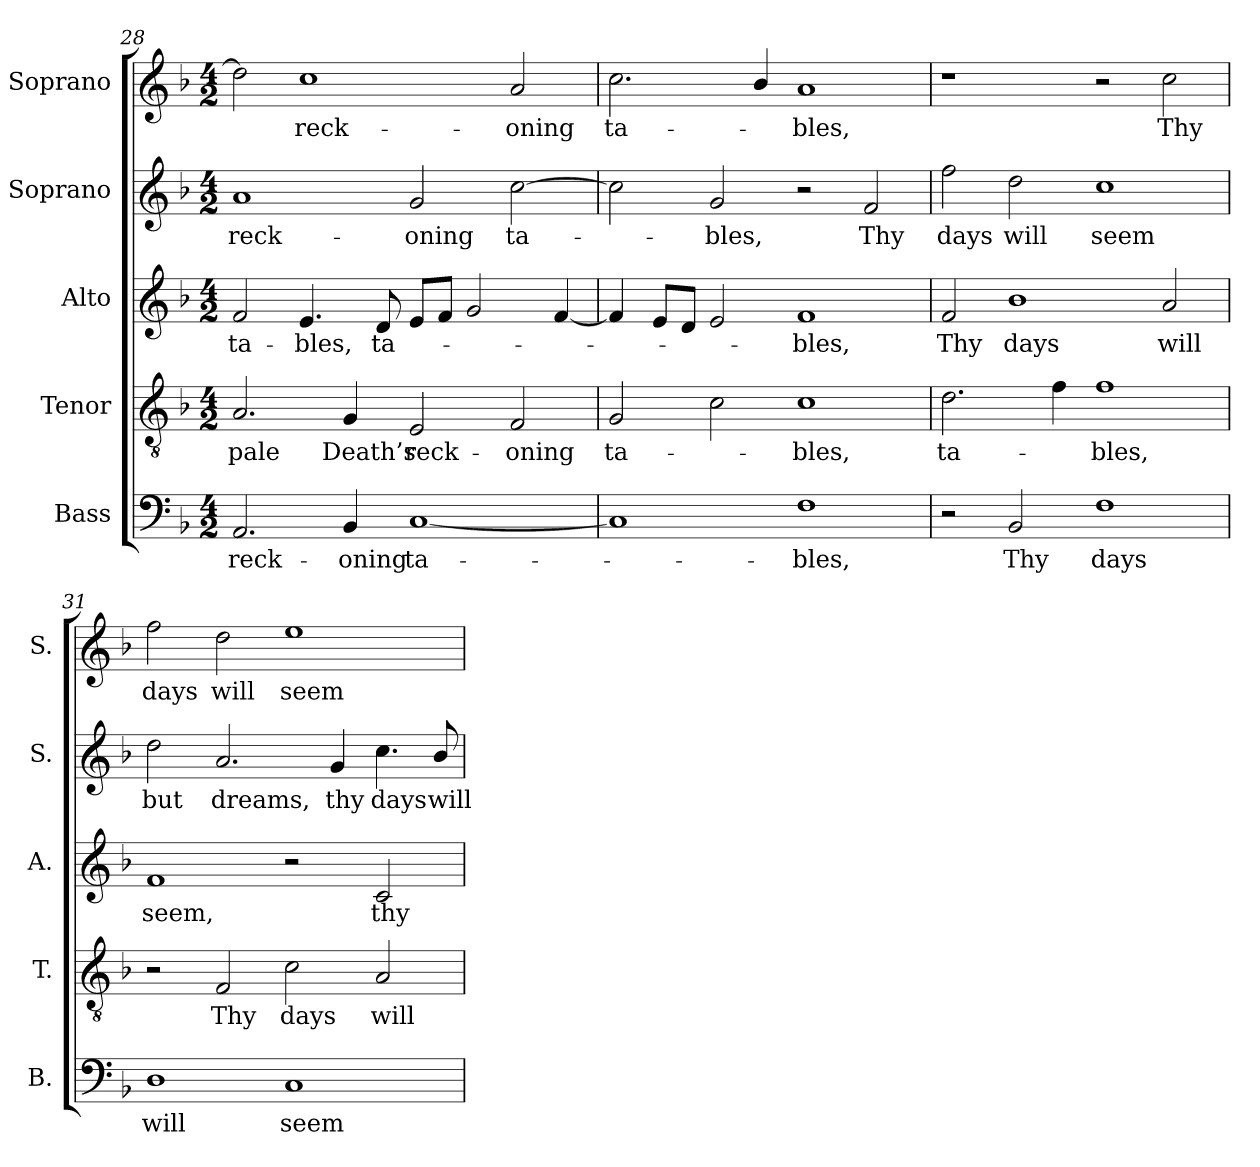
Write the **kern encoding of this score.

**kern	**text	**kern	**text	**kern	**text	**kern	**text	**kern	**text
*part5	*part5	*part4	*part4	*part3	*part3	*part2	*part2	*part1	*part1
*staff5	*staff5	*staff4	*staff4	*staff3	*staff3	*staff2	*staff2	*staff1	*staff1
*I"Bass	*	*I"Tenor	*	*I"Alto	*	*I"Soprano	*	*I"Soprano	*
*I'B.	*	*I'T.	*	*I'A.	*	*I'S.	*	*I'S.	*
!!LO:LB:g=z
*clefF4	*	*clefGv2	*	*clefG2	*	*clefG2	*	*clefG2	*
*	*	*ITrd7c12	*	*	*	*	*	*	*
*k[b-]	*	*k[b-]	*	*k[b-]	*	*k[b-]	*	*k[b-]	*
*F:	*	*F:	*	*F:	*	*F:	*	*F:	*
*M4/2	*	*M4/2	*	*M4/2	*	*M4/2	*	*M4/2	*
=28	=28	=28	=28	=28	=28	=28	=28	=28	=28
!	!LO:LY:b:color=#000000	!	!	!	!	!	!	!	!
!	!	!	!LO:LY:b:color=#000000	!	!	!	!	!	!
!	!	!	!	!	!LO:LY:b:color=#000000	!	!	!	!
!	!	!	!	!	!	!	!LO:LY:b:color=#000000	!	!
2.AAi/	reck-	2.AAi/	pale	2fi/	ta-	1ai	reck-	2ddi\]	.
!	!	!	!	!	!LO:LY:b:color=#000000	!	!	!	!
!	!	!	!	!	!	!	!	!	!LO:LY:b:color=#000000
.	.	.	.	4.ei/	-bles,	.	.	1cci	reck-
!	!LO:LY:b:color=#000000	!	!	!	!	!	!	!	!
!	!	!	!LO:LY:b:color=#000000	!	!	!	!	!	!
4BB-i/	-oning	4GGi/	Death’s	.	.	.	.	.	.
!	!	!	!	!	!LO:LY:b:color=#000000	!	!	!	!
.	.	.	.	8di/	ta-	.	.	.	.
!	!LO:LY:b:color=#000000	!	!	!	!	!	!	!	!
!	!	!	!LO:LY:b:color=#000000	!	!	!	!	!	!
!	!	!	!	!	!	!	!LO:LY:b:color=#000000	!	!
[1Ci	ta-	2EEi/	reck-	8ei/L	.	2gi/	-oning	.	.
.	.	.	.	8fi/J	.	.	.	.	.
.	.	.	.	2gi/	.	.	.	.	.
!	!	!	!LO:LY:b:color=#000000	!	!	!	!	!	!
!	!	!	!	!	!	!	!LO:LY:b:color=#000000	!	!
!	!	!	!	!	!	!	!	!	!LO:LY:b:color=#000000
.	.	2FFi/	-oning	.	.	[2cci\	ta-	2ai/	-oning
.	.	.	.	[4fi/	.	.	.	.	.
=29	=29	=29	=29	=29	=29	=29	=29	=29	=29
!	!	!	!LO:LY:b:color=#000000	!	!	!	!	!	!
!	!	!	!	!	!	!	!	!	!LO:LY:b:color=#000000
1Ci]	.	2GGi/	ta-	4fi/]	.	2cci\]	.	2.cci\	ta-
.	.	.	.	8ei/L	.	.	.	.	.
.	.	.	.	8di/J	.	.	.	.	.
!	!	!	!	!	!	!	!LO:LY:b:color=#000000	!	!
.	.	2Ci\	.	2ei/	.	2gi/	-bles,	.	.
.	.	.	.	.	.	.	.	4b-i/	.
!	!LO:LY:b:color=#000000	!	!	!	!	!	!	!	!
!	!	!	!LO:LY:b:color=#000000	!	!	!	!	!	!
!	!	!	!	!	!LO:LY:b:color=#000000	!	!	!	!
!	!	!	!	!	!	!	!	!	!LO:LY:b:color=#000000
1Fi	-bles,	1Ci	-bles,	1fi	-bles,	2r	.	1ai	-bles,
!	!	!	!	!	!	!	!LO:LY:b:color=#000000	!	!
.	.	.	.	.	.	2fi/	Thy	.	.
=30	=30	=30	=30	=30	=30	=30	=30	=30	=30
!	!	!	!LO:LY:b:color=#000000	!	!	!	!	!	!
!	!	!	!	!	!LO:LY:b:color=#000000	!	!	!	!
!	!	!	!	!	!	!	!LO:LY:b:color=#000000	!	!
2r	.	2.Di\	ta-	2fi/	Thy	2ffi\	days	1r	.
!	!LO:LY:b:color=#000000	!	!	!	!	!	!	!	!
!	!	!	!	!	!LO:LY:b:color=#000000	!	!	!	!
!	!	!	!	!	!	!	!LO:LY:b:color=#000000	!	!
2BB-i/	Thy	.	.	1b-i	days	2ddi\	will	.	.
.	.	4Fi\	.	.	.	.	.	.	.
!	!LO:LY:b:color=#000000	!	!	!	!	!	!	!	!
!	!	!	!LO:LY:b:color=#000000	!	!	!	!	!	!
!	!	!	!	!	!	!	!LO:LY:b:color=#000000	!	!
1Fi	days	1Fi	-bles,	.	.	1cci	seem	2r	.
!	!	!	!	!	!LO:LY:b:color=#000000	!	!	!	!
!	!	!	!	!	!	!	!	!	!LO:LY:b:color=#000000
.	.	.	.	2ai/	will	.	.	2cci\	Thy
=31	=31	=31	=31	=31	=31	=31	=31	=31	=31
!	!LO:LY:b:color=#000000	!	!	!	!	!	!	!	!
!	!	!	!	!	!LO:LY:b:color=#000000	!	!	!	!
!	!	!	!	!	!	!	!LO:LY:b:color=#000000	!	!
!	!	!	!	!	!	!	!	!	!LO:LY:b:color=#000000
1Di	will	2r	.	1fi	seem,	2ddi\	but	2ffi\	days
!	!	!	!LO:LY:b:color=#000000	!	!	!	!	!	!
!	!	!	!	!	!	!	!LO:LY:b:color=#000000	!	!
!	!	!	!	!	!	!	!	!	!LO:LY:b:color=#000000
.	.	2FFi/	Thy	.	.	2.ai/	dreams,	2ddi\	will
!	!LO:LY:b:color=#000000	!	!	!	!	!	!	!	!
!	!	!	!LO:LY:b:color=#000000	!	!	!	!	!	!
!	!	!	!	!	!	!	!	!	!LO:LY:b:color=#000000
1Ci	seem	2Ci\	days	2r	.	.	.	1eei	seem
!	!	!	!	!	!	!	!LO:LY:b:color=#000000	!	!
.	.	.	.	.	.	4gi/	thy	.	.
!	!	!	!LO:LY:b:color=#000000	!	!	!	!	!	!
!	!	!	!	!	!LO:LY:b:color=#000000	!	!	!	!
!	!	!	!	!	!	!	!LO:LY:b:color=#000000	!	!
.	.	2AAi/	will	2ci/	thy	4.cci\	days	.	.
!	!	!	!	!	!	!	!LO:LY:b:color=#000000	!	!
.	.	.	.	.	.	8b-i/	will	.	.
=	=	=	=	=	=	=	=	=	=
*-	*-	*-	*-	*-	*-	*-	*-	*-	*-
